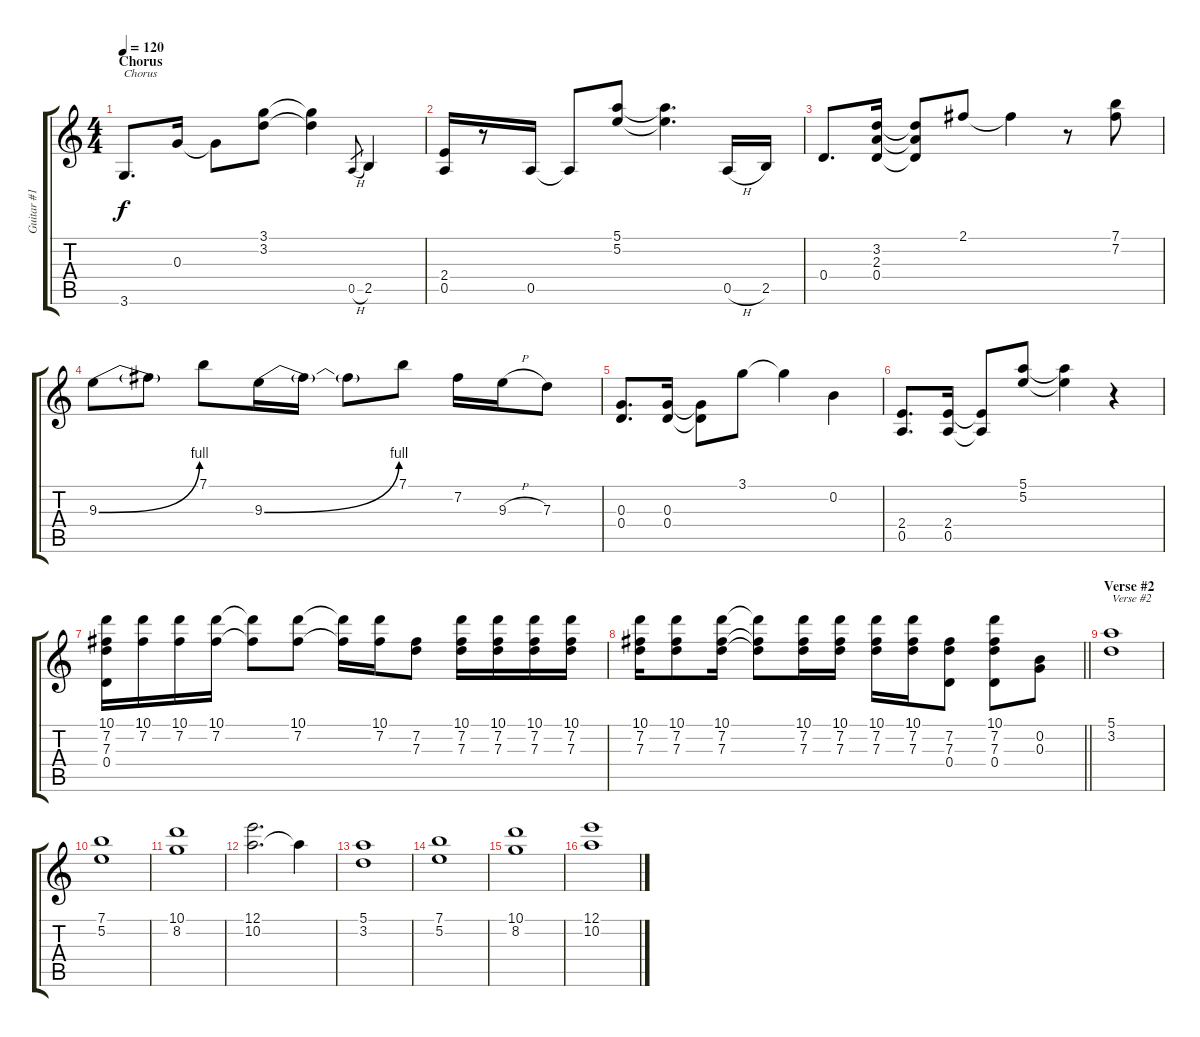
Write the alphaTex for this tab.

\track ("Guitar #1" "Guitar #1") {instrument electricguitarclean}
\staff {score tabs}
\tuning (E4 B3 G3 D3 A2 E2) {hide}
\ts (4 4)
\section ("" "Chorus")
\tempo 120
\clef g2
\ks c
3.6.8{d txt "Chorus" dy f} 0.3.16 0.3{t}.8 (3.1 3.2).8 (3.1{t} 3.2{t}).4 0.5{h}.8{gr} 2.5.4 |
(2.4 0.5).16 r.8 0.5.16 0.5{t}.8 (5.1 5.2).8 (5.1{t} 5.2{t}).4{d} 0.5{h}.16 2.5.16 |
0.4.8{d} (3.2 2.3 0.4).16 (3.2{t} 2.3{t} 0.4{t}).8 2.1.8 2.1{t}.4 r.8 (7.1 7.2).8 |
9.3{be (bend 0 0 60 4)}.8 9.3{t}.8 7.1.8 9.3{be (bend 0 0 60 4)}.16 9.3{t}.16 9.3{t}.8 7.1.8 7.2.16 9.3{h}.16 7.3.8 |
(0.3 0.4).8{d} (0.3 0.4).16 (0.3{t} 0.4{t}).8 3.1.8 3.1{t}.4 0.2.4 |
(2.4 0.5).8{d} (2.4 0.5).16 (2.4{t} 0.5{t}).8 (5.1 5.2).8 (5.1{t} 5.2{t}).4 r.4 |
(10.1 7.2 7.3 0.4).16 (10.1 7.2).16 (10.1 7.2).16 (10.1 7.2).16 (10.1{t} 7.2{t}).8 (10.1 7.2).8 (10.1{t} 7.2{t}).16 (10.1 7.2).16 (7.2 7.3).8 (10.1 7.2 7.3).16 (10.1 7.2 7.3).16 (10.1 7.2 7.3).16 (10.1 7.2 7.3).16 |
\barLineRight lightlight
(10.1 7.2 7.3).16 (10.1 7.2 7.3).8 (10.1 7.2 7.3).16 (10.1{t} 7.2{t} 7.3{t}).8 (10.1 7.2 7.3).16 (10.1 7.2 7.3).16 (10.1 7.2 7.3).16 (10.1 7.2 7.3).16 (7.2 7.3 0.4).8 (10.1 7.2 7.3 0.4).8 (0.2 0.3).8 |
\section ("" "Verse #2")
(5.1 3.2).1{txt "Verse #2"} |
(7.1 5.2).1 |
(10.1 8.2).1 |
(12.1 10.2).2{d} 10.2{t}.4 |
(5.1 3.2).1 |
(7.1 5.2).1 |
(10.1 8.2).1 |
(12.1 10.2).1
